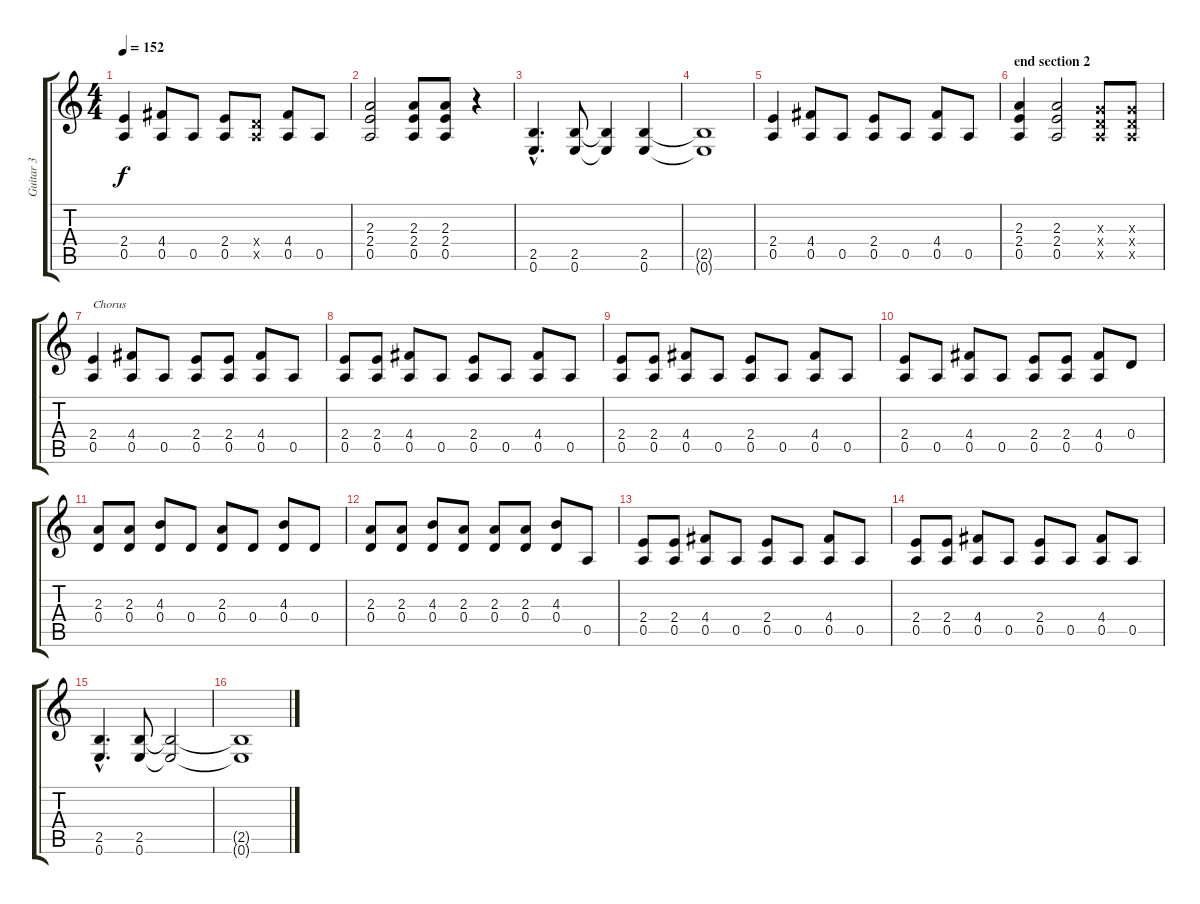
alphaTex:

\track ("Guitar 3" "Guitar 3") {instrument overdrivenguitar}
\staff {score tabs}
\tuning (E4 B3 G3 D3 A2 E2) {hide}
\ts (4 4)
\tempo 152
\clef g2
\ks c
(2.4 0.5).4{dy f} (4.4 0.5).8 0.5.8 (2.4 0.5).8 (0.4{x} 0.5{x}).8 (4.4 0.5).8 0.5.8 |
(2.3 2.4 0.5).2 (2.3 2.4 0.5).8 (2.3 2.4 0.5).8 r.4 |
(2.5{hac} 0.6{hac}).4{d} (2.5 0.6).8 (2.5{t} 0.6{t}).4 (2.5 0.6).4 |
(2.5{t} 0.6{t}).1 |
(2.4 0.5).4 (4.4 0.5).8 0.5.8 (2.4 0.5).8 0.5.8 (4.4 0.5).8 0.5.8 |
\section ("" "end section 2")
(2.3 2.4 0.5).4 (2.3 2.4 0.5).2 (0.3{x} 0.4{x} 0.5{x}).8 (0.3{x} 0.4{x} 0.5{x}).8 |
(2.4 0.5).4{txt "Chorus"} (4.4 0.5).8 0.5.8 (2.4 0.5).8 (2.4 0.5).8 (4.4 0.5).8 0.5.8 |
(2.4 0.5).8 (2.4 0.5).8 (4.4 0.5).8 0.5.8 (2.4 0.5).8 0.5.8 (4.4 0.5).8 0.5.8 |
(2.4 0.5).8 (2.4 0.5).8 (4.4 0.5).8 0.5.8 (2.4 0.5).8 0.5.8 (4.4 0.5).8 0.5.8 |
(2.4 0.5).8 0.5.8 (4.4 0.5).8 0.5.8 (2.4 0.5).8 (2.4 0.5).8 (4.4 0.5).8 0.4.8 |
(2.3 0.4).8 (2.3 0.4).8 (4.3 0.4).8 0.4.8 (2.3 0.4).8 0.4.8 (4.3 0.4).8 0.4.8 |
(2.3 0.4).8 (2.3 0.4).8 (4.3 0.4).8 (2.3 0.4).8 (2.3 0.4).8 (2.3 0.4).8 (4.3 0.4).8 0.5.8 |
(2.4 0.5).8 (2.4 0.5).8 (4.4 0.5).8 0.5.8 (2.4 0.5).8 0.5.8 (4.4 0.5).8 0.5.8 |
(2.4 0.5).8 (2.4 0.5).8 (4.4 0.5).8 0.5.8 (2.4 0.5).8 0.5.8 (4.4 0.5).8 0.5.8 |
(2.5{hac} 0.6{hac}).4{d} (2.5 0.6).8 (2.5{t} 0.6{t}).2 |
(2.5{t} 0.6{t}).1
